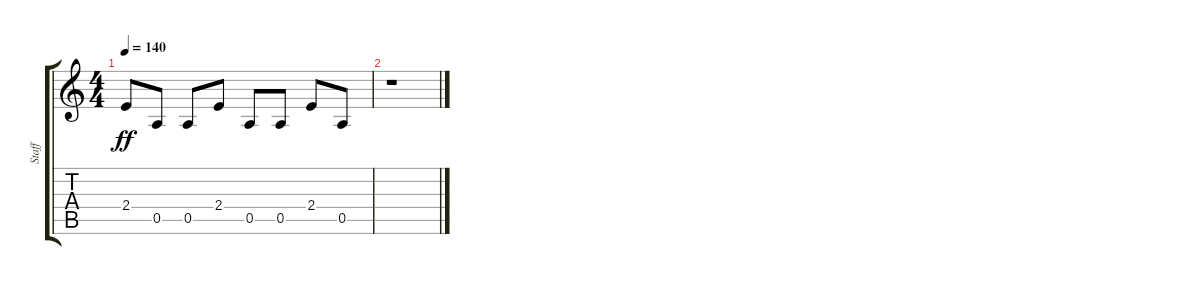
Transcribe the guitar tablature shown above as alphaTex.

\track ("Staff" "Staff") {instrument overdrivenguitar}
\staff {score tabs}
\tuning (E4 B3 G3 D3 A2 E2) {hide}
\ts (4 4)
\tempo 140
\clef g2
\ks c
2.4.8{dy ff} 0.5.8 0.5.8 2.4.8 0.5.8 0.5.8 2.4.8 0.5.8 |
r.1
